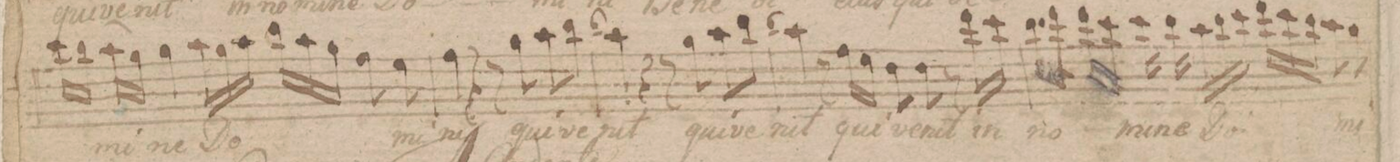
**kern	**text
*I"Alto	*
*clefC3	*
*k[f#]	*
*met(c)	*
*M4/4	*
16dd\LL	.
16cc\JJ	.
(16b\LL	-mi-
16a\JJ)	.
4a\	-ne
24b\LL	Do-
24a\	.
24b\JJ	.
24cc\LL	.
24b\	.
24a\JJ	.
8g\	.
8f#\	-mi-
=45	=45
4g\	-ni
4r	.
8r	.
8a\	qui
8b\L	ve-
8cc\J	.
=46	=46
8qqcc/	.
4b\	-nit
4r	.
8r	.
8a\	qui
8b\L	ve-
8cc\J	.
=47	=47
8qqcc/	.
4b\	-nit
8r	.
16g\LL	qui
16f#\JJ	.
8e\	ve-
8e\	-nit
8r	.
16ee\LL	in
16dd\JJ	.
=48	=48
8.cc\L	no-
16ee\Jk	.
16ee\LL	.
16dd\JJ	.
16dd\	-mi-
16cc\	-ne
24b\LL	Do-
24cc\	.
24dd\JJ	.
24ee\LL	.
24dd\	.
24cc\JJ	.
8b\	.
8a\	-mi-
==49	==49
*-	*-
